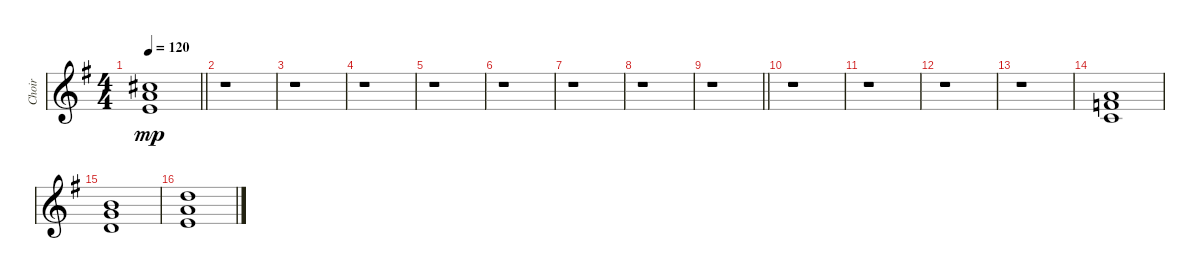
\track ("Choir" "Choir") {instrument choiraahs}
\staff {score}
\tuning (E4 B3 G3 D3 A2 E2) {hide}
\ts (4 4)
\tempo 120
\clef g2
\barLineRight lightlight
\ks eminor
(9.1 10.2 9.3).1{dy mp} |
\section ("" "")
r.1 |
r.1 |
r.1 |
r.1 |
r.1 |
r.1 |
r.1 |
\barLineRight lightlight
r.1 |
r.1 |
r.1 |
r.1 |
r.1 |
(5.1 6.2 5.3).1 |
(7.1 8.2 7.3).1 |
(10.1 10.2 9.3).1
